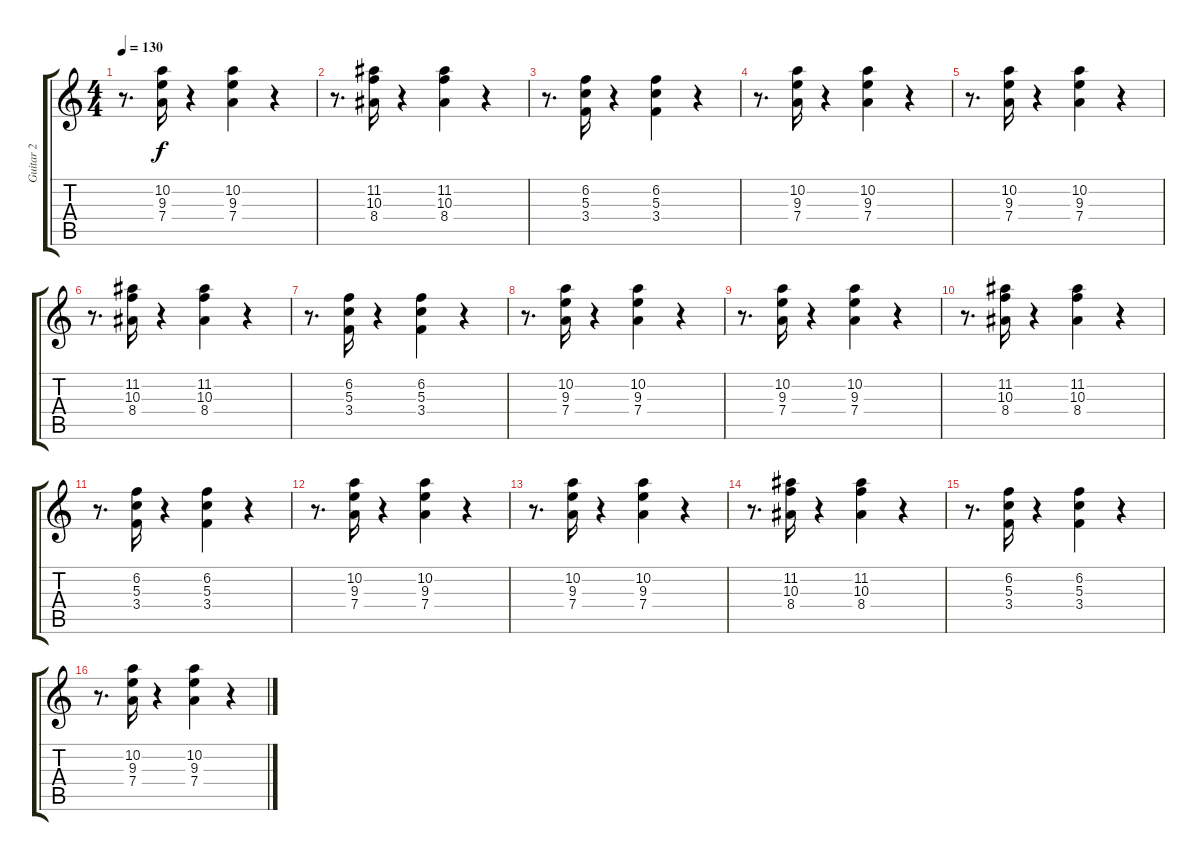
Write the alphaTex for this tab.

\track ("Guitar 2" "Guitar 2") {instrument overdrivenguitar}
\staff {score tabs}
\tuning (E4 B3 G3 D3 A2 E2) {hide}
\ts (4 4)
\tempo 130
\clef g2
\ks c
r.8{d dy f} (10.2 9.3 7.4).16 r.4 (10.2 9.3 7.4).4 r.4 |
r.8{d} (11.2 10.3 8.4).16 r.4 (11.2 10.3 8.4).4 r.4 |
r.8{d} (6.2 5.3 3.4).16 r.4 (6.2 5.3 3.4).4 r.4 |
r.8{d} (10.2 9.3 7.4).16 r.4 (10.2 9.3 7.4).4 r.4 |
r.8{d} (10.2 9.3 7.4).16 r.4 (10.2 9.3 7.4).4 r.4 |
r.8{d} (11.2 10.3 8.4).16 r.4 (11.2 10.3 8.4).4 r.4 |
r.8{d} (6.2 5.3 3.4).16 r.4 (6.2 5.3 3.4).4 r.4 |
r.8{d} (10.2 9.3 7.4).16 r.4 (10.2 9.3 7.4).4 r.4 |
r.8{d} (10.2 9.3 7.4).16 r.4 (10.2 9.3 7.4).4 r.4 |
r.8{d} (11.2 10.3 8.4).16 r.4 (11.2 10.3 8.4).4 r.4 |
r.8{d} (6.2 5.3 3.4).16 r.4 (6.2 5.3 3.4).4 r.4 |
r.8{d} (10.2 9.3 7.4).16 r.4 (10.2 9.3 7.4).4 r.4 |
r.8{d} (10.2 9.3 7.4).16 r.4 (10.2 9.3 7.4).4 r.4 |
r.8{d} (11.2 10.3 8.4).16 r.4 (11.2 10.3 8.4).4 r.4 |
r.8{d} (6.2 5.3 3.4).16 r.4 (6.2 5.3 3.4).4 r.4 |
r.8{d} (10.2 9.3 7.4).16 r.4 (10.2 9.3 7.4).4 r.4
